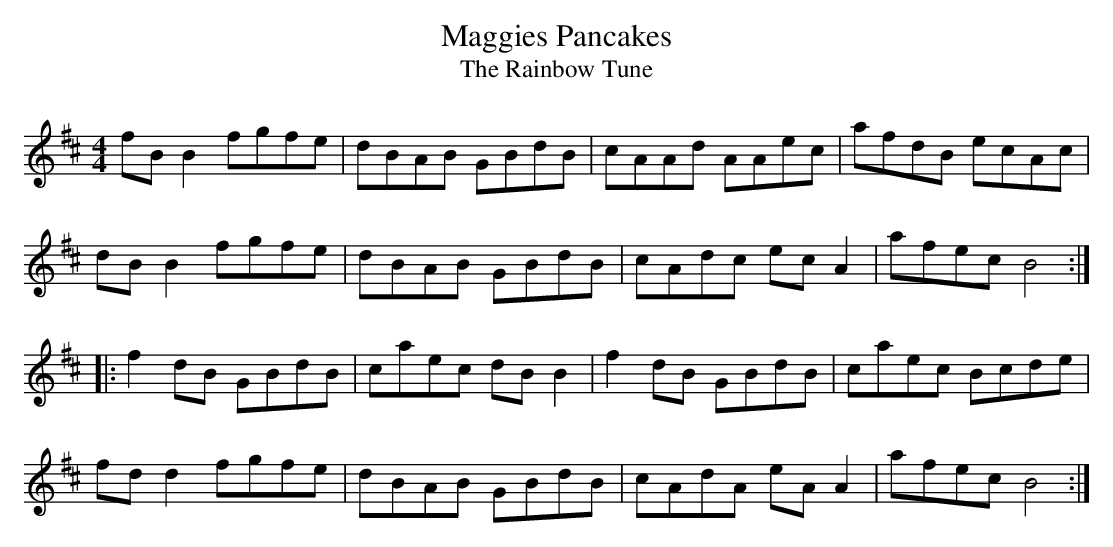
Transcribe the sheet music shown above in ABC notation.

X:1
T:Maggies Pancakes
T:The Rainbow Tune
M:4/4
L:1/8
K:D
fBB2 fgfe | dBAB GBdB | cAAd AAec | afdB ecAc |
dBB2 fgfe | dBAB GBdB | cAdc ecA2 | afec B4 ::
f2dB GBdB | caec dBB2 | f2dB GBdB | caec Bcde |
fdd2 fgfe | dBAB GBdB | cAdA eAA2 | afec B4 :|
